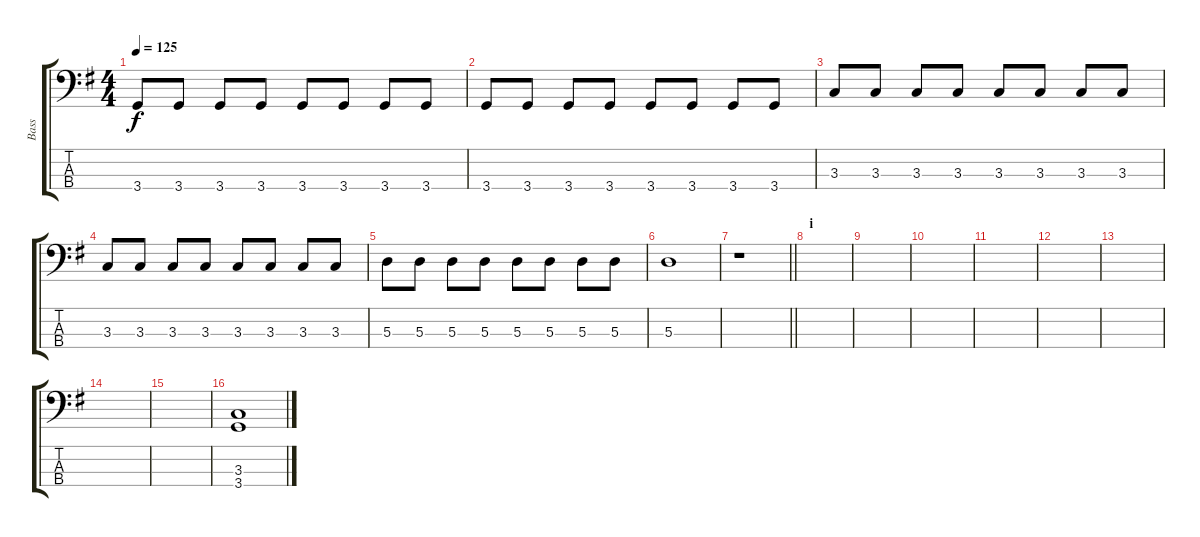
\track ("Bass" "Bass") {instrument electricbassfinger}
\staff {score tabs}
\tuning (G2 D2 A1 E1) {hide}
\ts (4 4)
\tempo 125
\clef f4
\ks g
3.4.8{dy f} 3.4.8 3.4.8 3.4.8 3.4.8 3.4.8 3.4.8 3.4.8 |
3.4.8 3.4.8 3.4.8 3.4.8 3.4.8 3.4.8 3.4.8 3.4.8 |
3.3.8 3.3.8 3.3.8 3.3.8 3.3.8 3.3.8 3.3.8 3.3.8 |
3.3.8 3.3.8 3.3.8 3.3.8 3.3.8 3.3.8 3.3.8 3.3.8 |
5.3.8 5.3.8 5.3.8 5.3.8 5.3.8 5.3.8 5.3.8 5.3.8 |
5.3.1 |
\barLineRight lightlight
r.1 |
\section ("" "i")
|
|
|
|
|
|
|
|
(3.3 3.4).1
